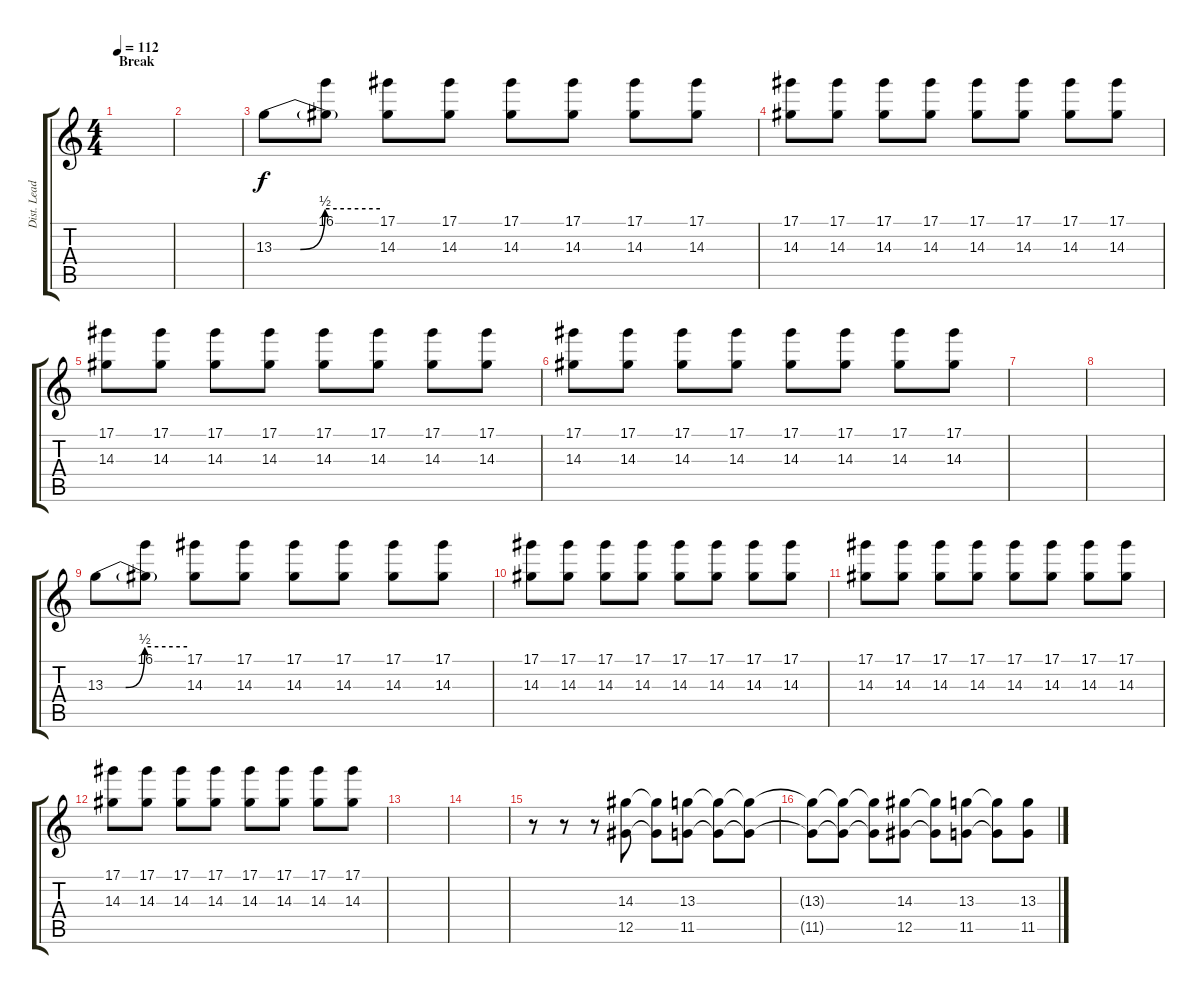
\track ("Dist. Lead Guitar" "Dist. Lead") {instrument distortionguitar}
\staff {score tabs}
\tuning (Eb4 Bb3 Gb3 Db3 Ab2 Db2) {hide}
\ts (4 4)
\section ("" "Break")
\tempo 112
\clef g2
\ks c
|
|
13.3{be (custom 0 0 15 0 29 2 60 2)}.8{volume 10} (16.1 13.3{t}).8 (17.1 14.3).8 (17.1 14.3).8 (17.1 14.3).8 (17.1 14.3).8 (17.1 14.3).8 (17.1 14.3).8 |
(17.1 14.3).8 (17.1 14.3).8 (17.1 14.3).8 (17.1 14.3).8 (17.1 14.3).8 (17.1 14.3).8 (17.1 14.3).8 (17.1 14.3).8 |
(17.1 14.3).8{volume 0} (17.1 14.3).8 (17.1 14.3).8 (17.1 14.3).8 (17.1 14.3).8 (17.1 14.3).8 (17.1 14.3).8 (17.1 14.3).8 |
(17.1 14.3).8 (17.1 14.3).8 (17.1 14.3).8 (17.1 14.3).8 (17.1 14.3).8 (17.1 14.3).8 (17.1 14.3).8 (17.1 14.3).8 |
|
|
13.3{be (custom 0 0 15 0 29 2 60 2)}.8{volume 10} (16.1 13.3{t}).8 (17.1 14.3).8 (17.1 14.3).8 (17.1 14.3).8 (17.1 14.3).8 (17.1 14.3).8 (17.1 14.3).8 |
(17.1 14.3).8{volume 0} (17.1 14.3).8 (17.1 14.3).8 (17.1 14.3).8 (17.1 14.3).8 (17.1 14.3).8 (17.1 14.3).8 (17.1 14.3).8 |
(17.1 14.3).8 (17.1 14.3).8 (17.1 14.3).8 (17.1 14.3).8 (17.1 14.3).8 (17.1 14.3).8 (17.1 14.3).8 (17.1 14.3).8 |
(17.1 14.3).8 (17.1 14.3).8 (17.1 14.3).8 (17.1 14.3).8 (17.1 14.3).8 (17.1 14.3).8 (17.1 14.3).8 (17.1 14.3).8 |
|
|
r.8{volume 12} r.8 r.8 (14.3 12.5).8 (14.3{t} 12.5{t}).8 (13.3 11.5).8 (13.3{t} 11.5{t}).8 (13.3{t} 11.5{t}).8 |
(13.3{t} 11.5{t}).8 (13.3{t} 11.5{t}).8 (13.3{t} 11.5{t}).8 (14.3 12.5).8 (14.3{t} 12.5{t}).8 (13.3 11.5).8 (13.3{t} 11.5{t}).8 (13.3 11.5).8
